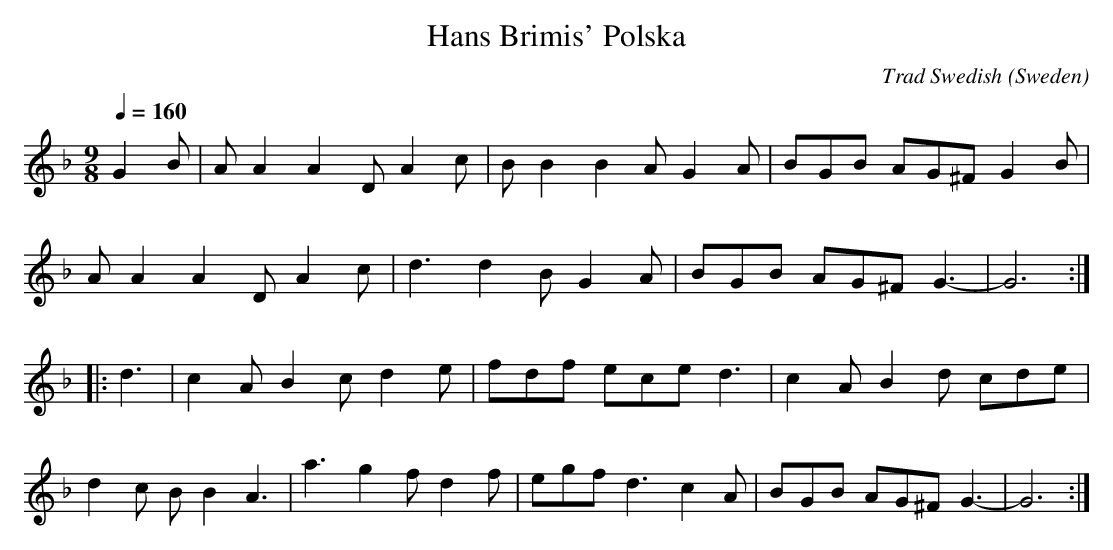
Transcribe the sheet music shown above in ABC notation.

X:1
T:Hans Brimis' Polska
C:Trad Swedish
L:1/8
M:9/8
O:Sweden
Q:1/4=160
K:F major
G2B|A A2A2D A2c|B B2B2A G2A|BGB AG^F G2B|
A A2A2D A2c|d3d2B G2A|BGB AG^F G3-|G6:|
|:d3|c2A B2c d2e|fdf ece d3|c2A B2d cde|
d2c B B2A3|a3g2f d2f|egf d3c2A|BGB AG^F G3-|G6:|
